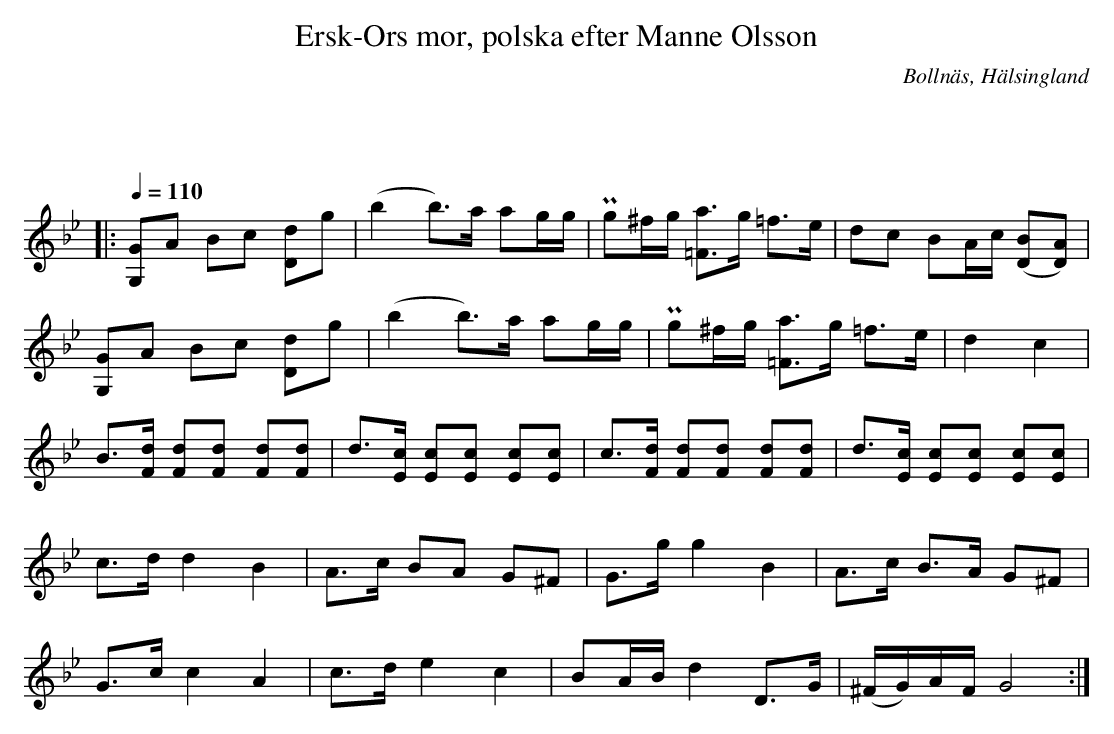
X:1
T: Ersk-Ors mor, polska efter Manne Olsson
O:Bollnäs, Hälsingland
M:3/4
L:1/8
Q:1/4=110
K:Gm
|:
[G, G]A Bc [D d]g| (b2 b)>a ag/g/| Pg^f/g/  [=F a]>g =f>e | dc BA/c/ [(D B][D) A]|
[G, G]A Bc [D d]g| (b2 b)>a ag/g/| Pg^f/g/  [=F a]>g =f>e | d2c2|
B>[Fd] [Fd][Fd] [Fd][Fd] | d>[Ec] [Ec][Ec] [Ec][Ec] | \
c>[Fd] [Fd][Fd] [Fd][Fd] | d>[Ec] [Ec][Ec] [Ec][Ec] |
c>d    d2       B2           | A>c    BA       G^F       | G>g    g2 B2     | A>c         B>A G^F  |
G>c    c2       A2           | c>d    e2       c2        | BA/B/  d2 D>G   | (^F/G/)A/F/ G4      :|
